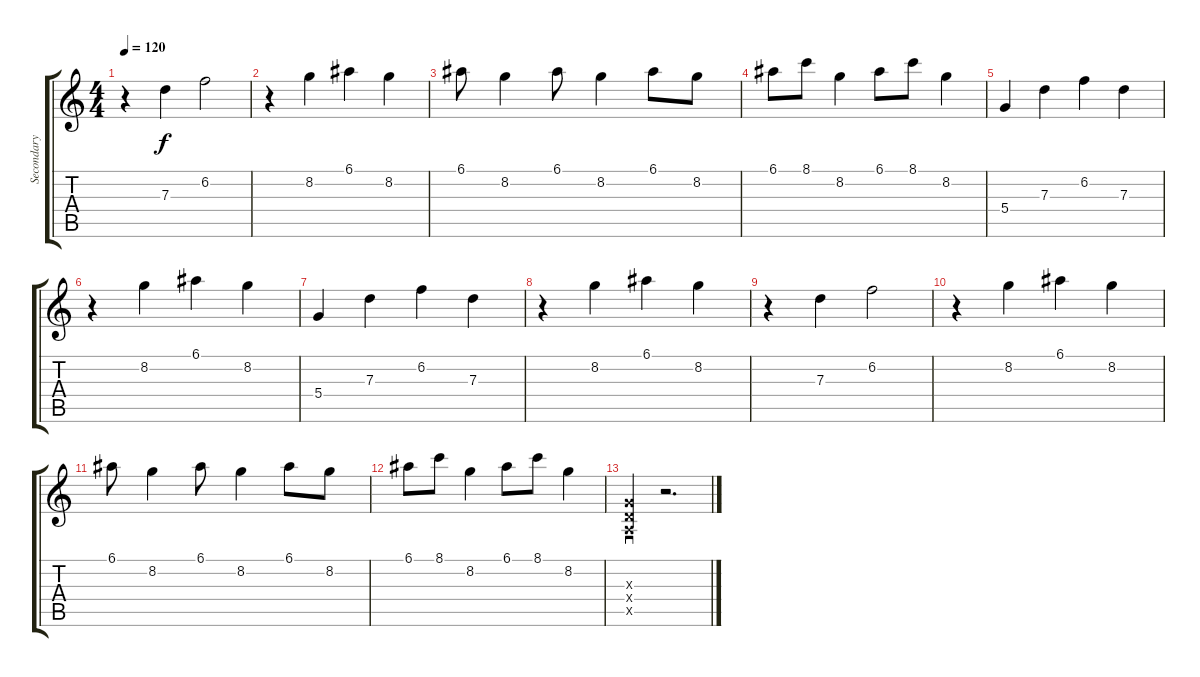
\track ("Secondary" "Secondary") {instrument distortionguitar}
\staff {score tabs}
\tuning (E4 B3 G3 D3 A2 E2) {hide}
\ts (4 4)
\tempo 120
\clef g2
\ks c
r.4{dy f volume 8} 7.3.4 6.2.2 |
r.4{volume 8} 8.2.4 6.1.4 8.2.4 |
6.1.8{volume 8} 8.2.4 6.1.8 8.2.4 6.1.8 8.2.8 |
6.1.8{volume 8} 8.1.8 8.2.4 6.1.8 8.1.8 8.2.4 |
5.4.4{volume 8} 7.3.4 6.2.4 7.3.4 |
r.4{volume 8} 8.2.4 6.1.4 8.2.4 |
5.4.4{volume 8} 7.3.4 6.2.4 7.3.4 |
r.4{volume 8} 8.2.4 6.1.4 8.2.4 |
r.4{volume 8} 7.3.4 6.2.2 |
r.4{volume 8} 8.2.4 6.1.4 8.2.4 |
6.1.8{volume 8} 8.2.4 6.1.8 8.2.4 6.1.8 8.2.8 |
6.1.8{volume 8} 8.1.8 8.2.4 6.1.8 8.1.8 8.2.4 |
(0.3{x} 0.4{x} 0.5{x}).4{sd} r.2{d}
